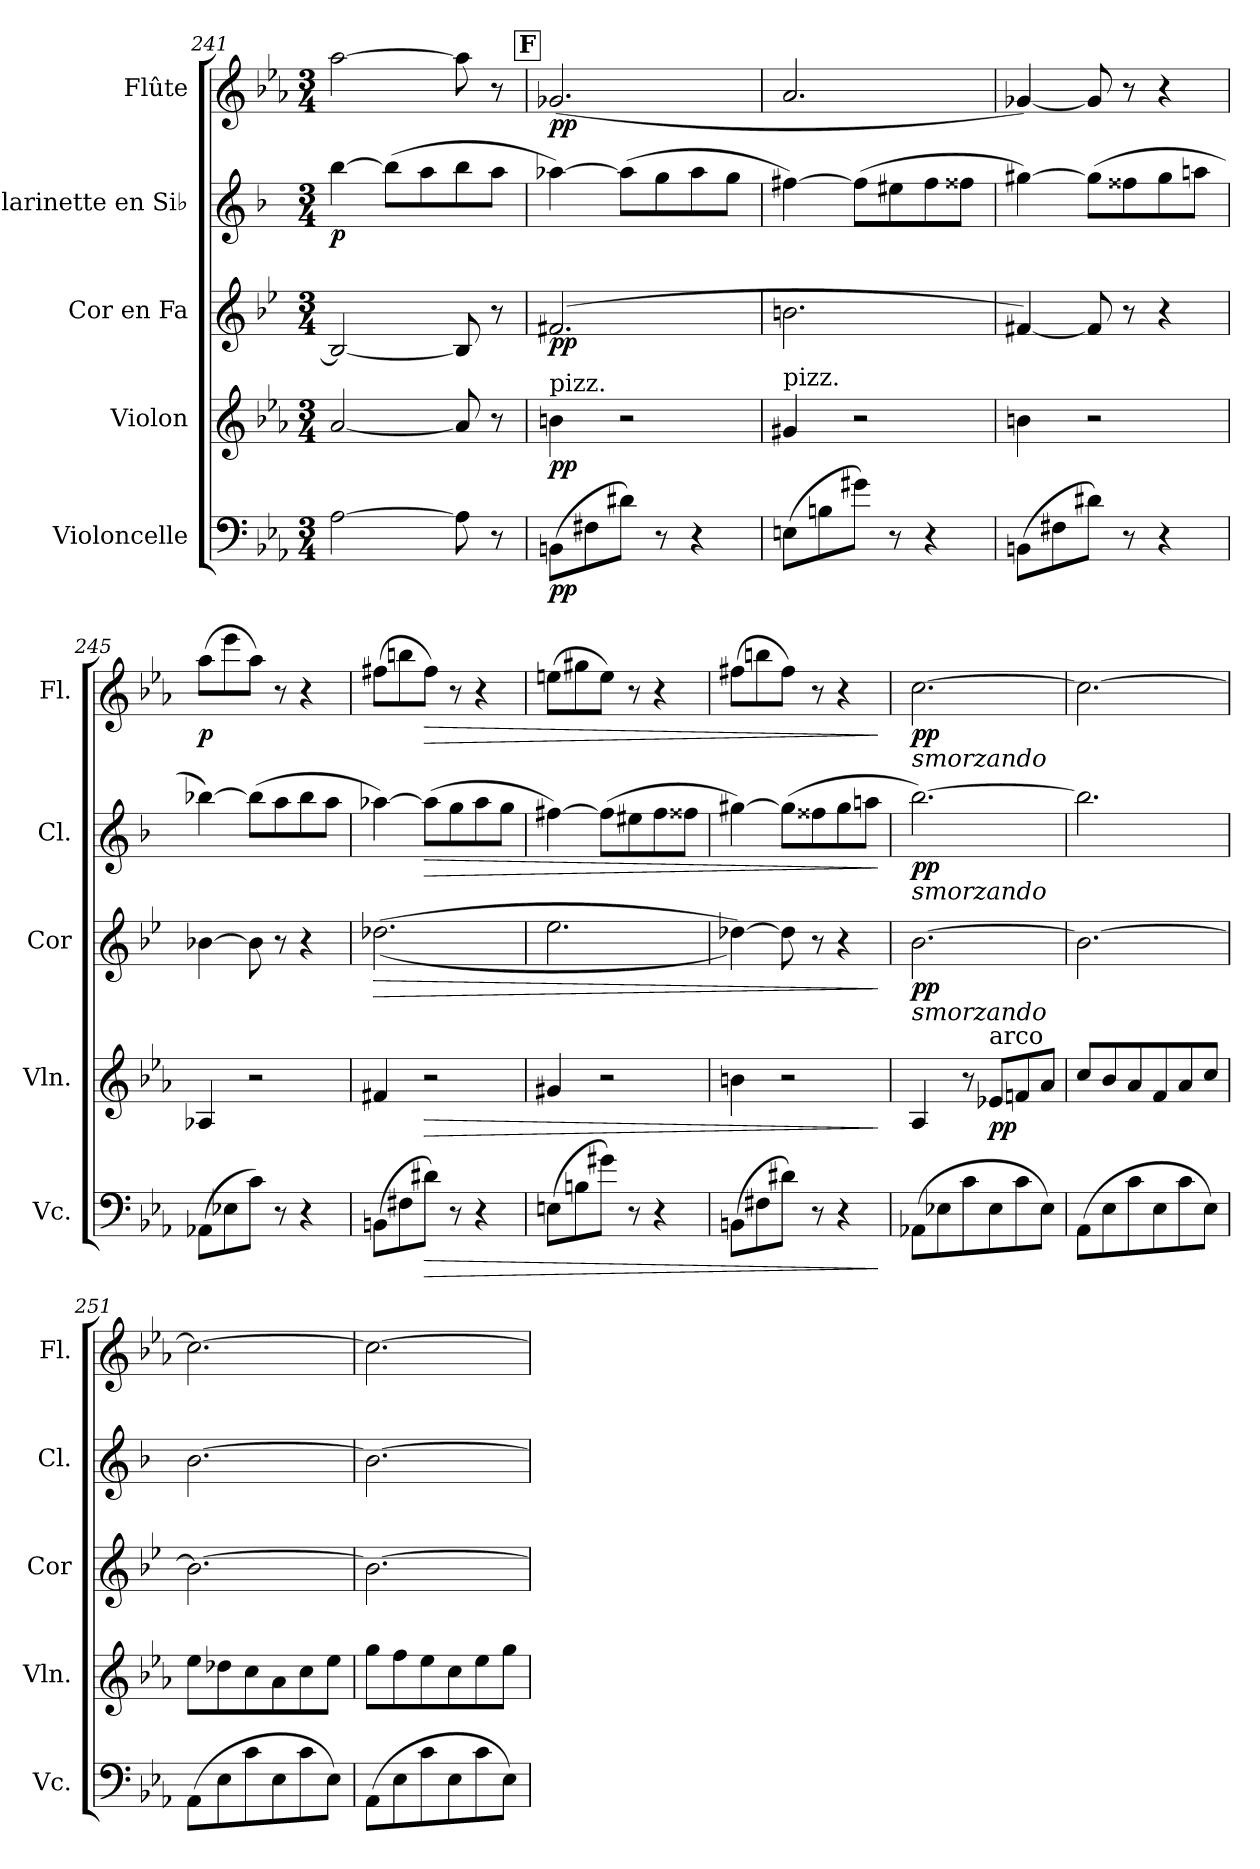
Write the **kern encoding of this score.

**kern	**dynam	**kern	**dynam	**kern	**dynam	**kern	**dynam	**kern	**dynam
*part5	*part5	*part4	*part4	*part3	*part3	*part2	*part2	*part1	*part1
*staff5	*staff5	*staff4	*staff4	*staff3	*staff3	*staff2	*staff2	*staff1	*staff1
*I"Violoncelle	*	*I"Violon	*	*I"Cor en Fa	*	*I"Clarinette en Si♭	*	*I"Flûte	*
*I'Vc.	*	*I'Vln.	*	*I'Cor	*	*I'Cl.	*	*I'Fl.	*
*clefF4	*	*clefG2	*	*clefG2	*	*clefG2	*	*clefG2	*
*	*	*	*	*ITrd4c7	*	*ITrd1c2	*	*	*
*k[b-e-a-]	*	*k[b-e-a-]	*	*k[b-e-a-]	*	*k[b-e-a-]	*	*k[b-e-a-]	*
*M3/4	*	*M3/4	*	*M3/4	*	*M3/4	*	*M3/4	*
=241	=241	=241	=241	=241	=241	=241	=241	=241	=241
!	!	!	!	!	!	!	!LO:DY:b	!	!
[2A-\	.	[2a-/	.	2E-/_	.	[4aa-\	p	[2aa-\	.
.	.	.	.	.	.	(>8aa-\L]	.	.	.
.	.	.	.	.	.	8gg\	.	.	.
8A-\]	.	8a-/]	.	8E-/]	.	8aa-\	.	8aa-\]	.
8r	.	8r	.	8r	.	8gg\J	.	8r	.
!!LO:PB:g=z
!!LO:REH:place=s1:a:B:fs=14:t=F
=242	=242	=242	=242	=242	=242	=242	=242	=242	=242
!	!	!LO:TX:a:t=pizz.	!	!	!	!	!	!	!
!	!LO:DY:b	!	!LO:DY:b	!	!LO:DY:b	!	!	!	!LO:DY:b
(>8BBn\L	pp	4bn\	pp	(>2.Bn/	pp	[4gg-X\)	.	(>2.g-X/	pp
8F#X\	.	.	.	.	.	.	.	.	.
8d#X\J)	.	2r	.	.	.	(>8gg-\L]	.	.	.
8r	.	.	.	.	.	8ff\	.	.	.
4r	.	.	.	.	.	8gg-\	.	.	.
.	.	.	.	.	.	8ff\J	.	.	.
=243	=243	=243	=243	=243	=243	=243	=243	=243	=243
!	!	!LO:TX:a:t=pizz.	!	!	!	!	!	!	!
(>8En\L	.	4g#X/	.	2.en\	.	[4een\)	.	2.a-/	.
8Bn\	.	.	.	.	.	.	.	.	.
8g#X\J)	.	2r	.	.	.	(>8ee\L]	.	.	.
8r	.	.	.	.	.	8dd#X\	.	.	.
4r	.	.	.	.	.	8ee\	.	.	.
.	.	.	.	.	.	8ee#X\J	.	.	.
=244	=244	=244	=244	=244	=244	=244	=244	=244	=244
(>8BBn\L	.	4bn\	.	[4Bn/)	.	[4ff#X\)	.	[4g-X/)	.
8F#X\	.	.	.	.	.	.	.	.	.
8d#X\J)	.	2r	.	8B/]	.	(>8ff#\L]	.	8g-/]	.
8r	.	.	.	8r	.	8ee#X\	.	8r	.
4r	.	.	.	4r	.	8ff#\	.	4r	.
.	.	.	.	.	.	8ggn\J	.	.	.
=245	=245	=245	=245	=245	=245	=245	=245	=245	=245
!	!	!	!	!	!	!	!	!	!LO:DY:b
(>8AA-X\L	.	4A-X/	.	[4e-X\	.	[4aa-X\)	.	(>8aa-\L	p
8E-X\	.	.	.	.	.	.	.	8eee-\	.
8c\J)	.	2r	.	8e-\]	.	(>8aa-\L]	.	8aa-\J)	.
8r	.	.	.	8r	.	8gg\	.	8r	.
4r	.	.	.	4r	.	8aa-\	.	4r	.
.	.	.	.	.	.	8gg\J	.	.	.
=246	=246	=246	=246	=246	=246	=246	=246	=246	=246
!	!	!	!	!	!LO:HP:b	!	!	!	!
(>8BBn\L	.	4f#X/	.	(>(>2.g-X\	>	[4gg-X\)	.	(>8ff#X\L	.
8F#X\	.	.	.	.	.	.	.	8bbn\	.
!	!LO:HP:b	!	!LO:HP:b	!	!	!	!LO:HP:b	!	!LO:HP:b
8d#X\J)	>	2r	>	.	.	(>8gg-\L]	>	8ff#\J)	>
8r	.	.	.	.	.	8ff\	.	8r	.
4r	.	.	.	.	.	8gg-\	.	4r	.
.	.	.	.	.	.	8ff\J	.	.	.
=247	=247	=247	=247	=247	=247	=247	=247	=247	=247
(>8En\L	.	4g#X/	.	2.a-\	.	[4een\)	.	(>8een\L	.
8Bn\	.	.	.	.	.	.	.	8gg#X\	.
8g#X\J)	.	2r	.	.	.	(>8ee\L]	.	8ee\J)	.
8r	.	.	.	.	.	8dd#X\	.	8r	.
4r	.	.	.	.	.	8ee\	.	4r	.
.	.	.	.	.	.	8ee#X\J	.	.	.
!!LO:LB:g=z
=248	=248	=248	=248	=248	=248	=248	=248	=248	=248
(>8BBn\L	.	4bn\	.	[4g-X\))	.	[4ff#X\)	.	(>8ff#X\L	.
8F#X\	.	.	.	.	.	.	.	8bbn\	.
8d#X\J)	.	2r	.	8g-\]	.	(>8ff#\L]	.	8ff#\J)	.
8r	.	.	.	8r	.	8ee#X\	.	8r	.
4r	.	.	.	4r	.	8ff#\	.	4r	.
.	.	.	.	.	.	8ggn\J	.	.	.
.	]	.	]	.	]	.	]	.	]
=249	=249	=249	=249	=249	=249	=249	=249	=249	=249
!	!	!	!	!	!	!	!	!LO:TX:b:i:t=smorzando	!
!	!	!	!	!	!	!LO:TX:b:i:t=smorzando	!	!	!
!	!	!	!	!LO:TX:b:i:t=smorzando	!	!	!	!	!
!	!	!	!	!	!LO:DY:b	!	!LO:DY:b	!	!LO:DY:b
(>8AA-X\L	.	4A-/	.	[2.e-\	pp	[2.aa-\)	pp	[2.cc\	pp
8E-X\	.	.	.	.	.	.	.	.	.
8c\	.	8r	.	.	.	.	.	.	.
!	!	!LO:TX:a:t=arco	!	!	!	!	!	!	!
!	!	!	!LO:DY:b	!	!	!	!	!	!
8E-\	.	8e-X/L	pp	.	.	.	.	.	.
8c\	.	8fn/	.	.	.	.	.	.	.
8E-\J)	.	8a-/J	.	.	.	.	.	.	.
=250	=250	=250	=250	=250	=250	=250	=250	=250	=250
(>8AA-\L	.	8cc/L	.	2.e-\_	.	2.aa-\]	.	2.cc\_	.
8E-\	.	8b-/	.	.	.	.	.	.	.
8c\	.	8a-/	.	.	.	.	.	.	.
8E-\	.	8f/	.	.	.	.	.	.	.
8c\	.	8a-/	.	.	.	.	.	.	.
8E-\J)	.	8cc/J	.	.	.	.	.	.	.
=251	=251	=251	=251	=251	=251	=251	=251	=251	=251
(>8AA-\L	.	8ee-\L	.	2.e-\_	.	[2.a-\	.	2.cc\_	.
8E-\	.	8dd-X\	.	.	.	.	.	.	.
8c\	.	8cc\	.	.	.	.	.	.	.
8E-\	.	8a-\	.	.	.	.	.	.	.
8c\	.	8cc\	.	.	.	.	.	.	.
8E-\J)	.	8ee-\J	.	.	.	.	.	.	.
=252	=252	=252	=252	=252	=252	=252	=252	=252	=252
(>8AA-\L	.	8gg\L	.	2.e-\_	.	2.a-\_	.	2.cc\_	.
8E-\	.	8ff\	.	.	.	.	.	.	.
8c\	.	8ee-\	.	.	.	.	.	.	.
8E-\	.	8cc\	.	.	.	.	.	.	.
8c\	.	8ee-\	.	.	.	.	.	.	.
8E-\J)	.	8gg\J	.	.	.	.	.	.	.
=	=	=	=	=	=	=	=	=	=
*-	*-	*-	*-	*-	*-	*-	*-	*-	*-
